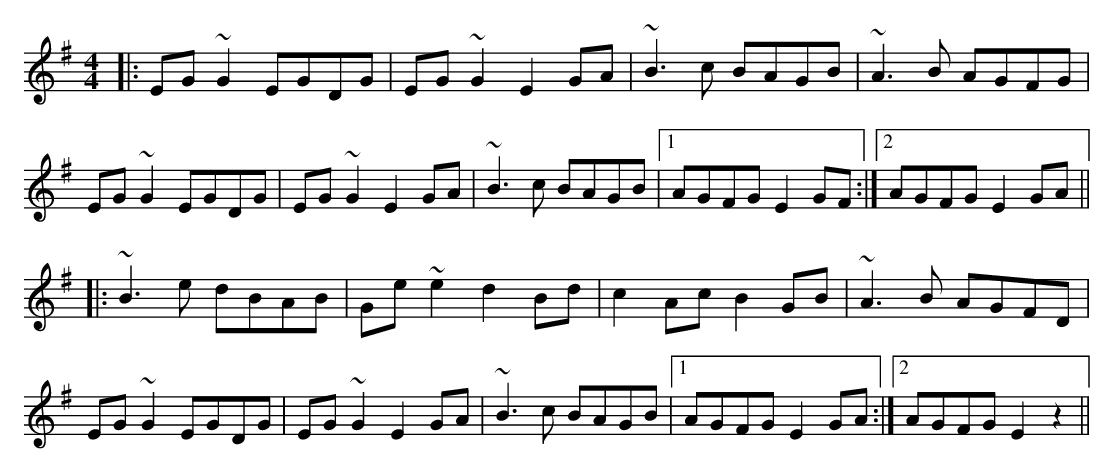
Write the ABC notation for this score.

X:1
M:4/4
K:Emin
|:EG~G2 EGDG|EG~G2 E2GA|~B3c BAGB|~A3B AGFG|
EG~G2 EGDG|EG~G2 E2GA|~B3c BAGB|1 AGFG E2GF:|2 AGFG E2GA||
|:~B3e dBAB|Ge~e2 d2Bd|c2Ac B2GB|~A3B AGFD|
EG~G2 EGDG|EG~G2 E2GA|~B3c BAGB|1 AGFG E2GA:|2 AGFG E2z2||
